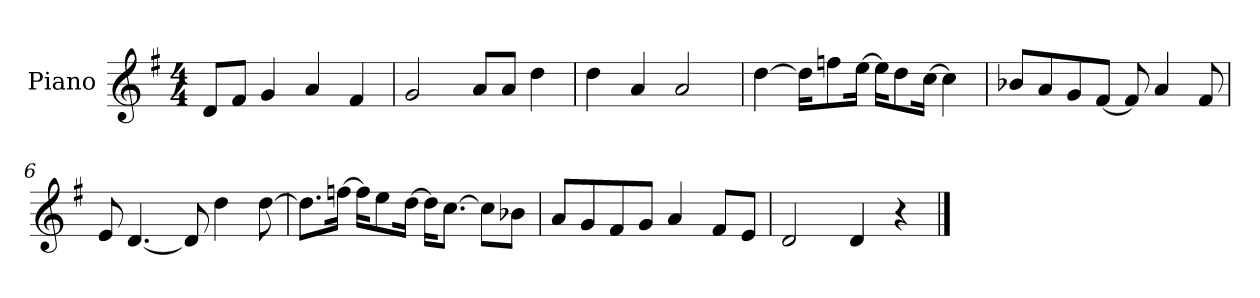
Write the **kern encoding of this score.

**kern
*part1
*staff1
*I"Piano
*I'P-no
*clefG2
*k[f#]
*M4/4
*MM90
=1
8d/L
8f#/J
4g/
4a/
4f#/
=2
2g/
8a/L
8a/J
4dd\
=3
4dd\
4a/
2a/
=4
[4dd\
16dd\KL]
8ffn\
[16ee\Jk
16ee\KL]
8dd\
[16cc\Jk
4cc\]
=5
8b-X/L
8a/
8g/
[8f#/J
8f#/]
4a/
8f#/
=6
8e/
[4.d/
8d/]
4dd\
[8dd\
!!LO:LB:g=z
=7
8.dd\L]
[16ffn\Jk
16ff\KL]
8ee\
[16dd\Jk
16dd\KL]
[8.cc\J
8cc\L]
8b-X\J
=8
8a/L
8g/
8f#/
8g/J
4a/
8f#/L
8e/J
=9
2d/
4d/
4r
==
*-
